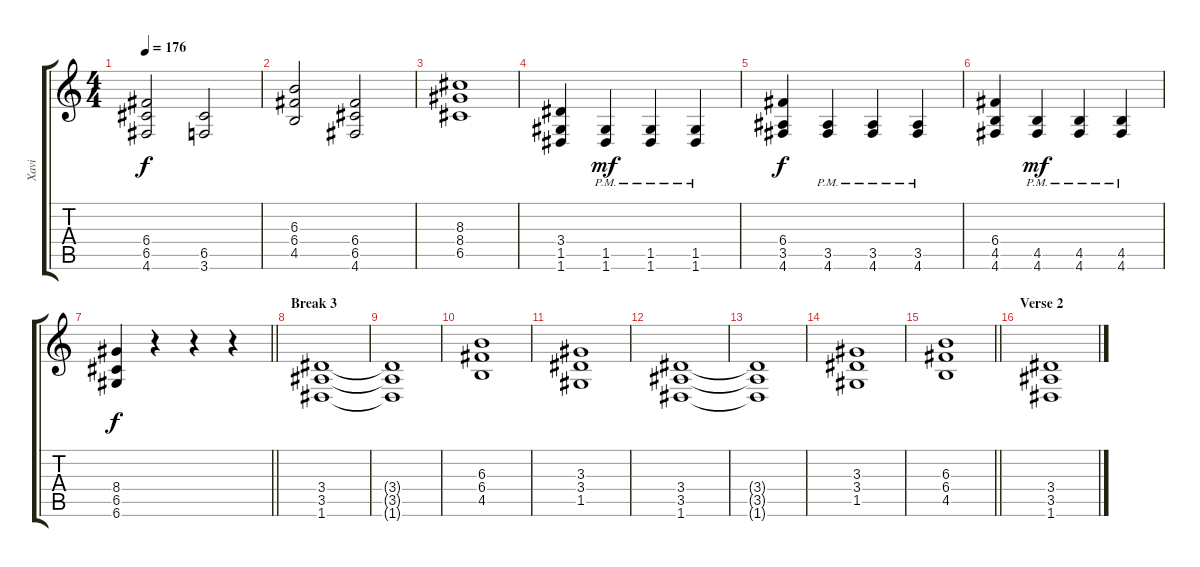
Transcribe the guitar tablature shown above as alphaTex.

\track ("Xavi" "Xavi") {instrument distortionguitar}
\staff {score tabs}
\tuning (D4 A3 F3 C3 G2 D2) {hide}
\ts (4 4)
\tempo 176
\clef g2
\ks c
(6.4 6.5 4.6).2{dy f} (6.5 3.6).2 |
(6.3 6.4 4.5).2 (6.4 6.5 4.6).2 |
(8.3 8.4 6.5).1 |
(3.4 1.5 1.6).4 (1.5{pm} 1.6{pm}).4{dy mf} (1.5{pm} 1.6{pm}).4 (1.5{pm} 1.6{pm}).4 |
(6.4 3.5 4.6).4{dy f} (3.5{pm} 4.6{pm}).4 (3.5{pm} 4.6{pm}).4 (3.5{pm} 4.6{pm}).4 |
(6.4 4.5 4.6).4 (4.5{pm} 4.6{pm}).4{dy mf} (4.5{pm} 4.6{pm}).4 (4.5{pm} 4.6{pm}).4 |
\barLineRight lightlight
(8.4 6.5 6.6).4{dy f} r.4 r.4 r.4 |
\section ("" "Break 3")
(3.4 3.5 1.6).1 |
(3.4{t} 3.5{t} 1.6{t}).1 |
(6.3 6.4 4.5).1 |
(3.3 3.4 1.5).1 |
(3.4 3.5 1.6).1 |
(3.4{t} 3.5{t} 1.6{t}).1 |
(3.3 3.4 1.5).1 |
\barLineRight lightlight
(6.3 6.4 4.5).1 |
\section ("" "Verse 2")
(3.4 3.5 1.6).1
